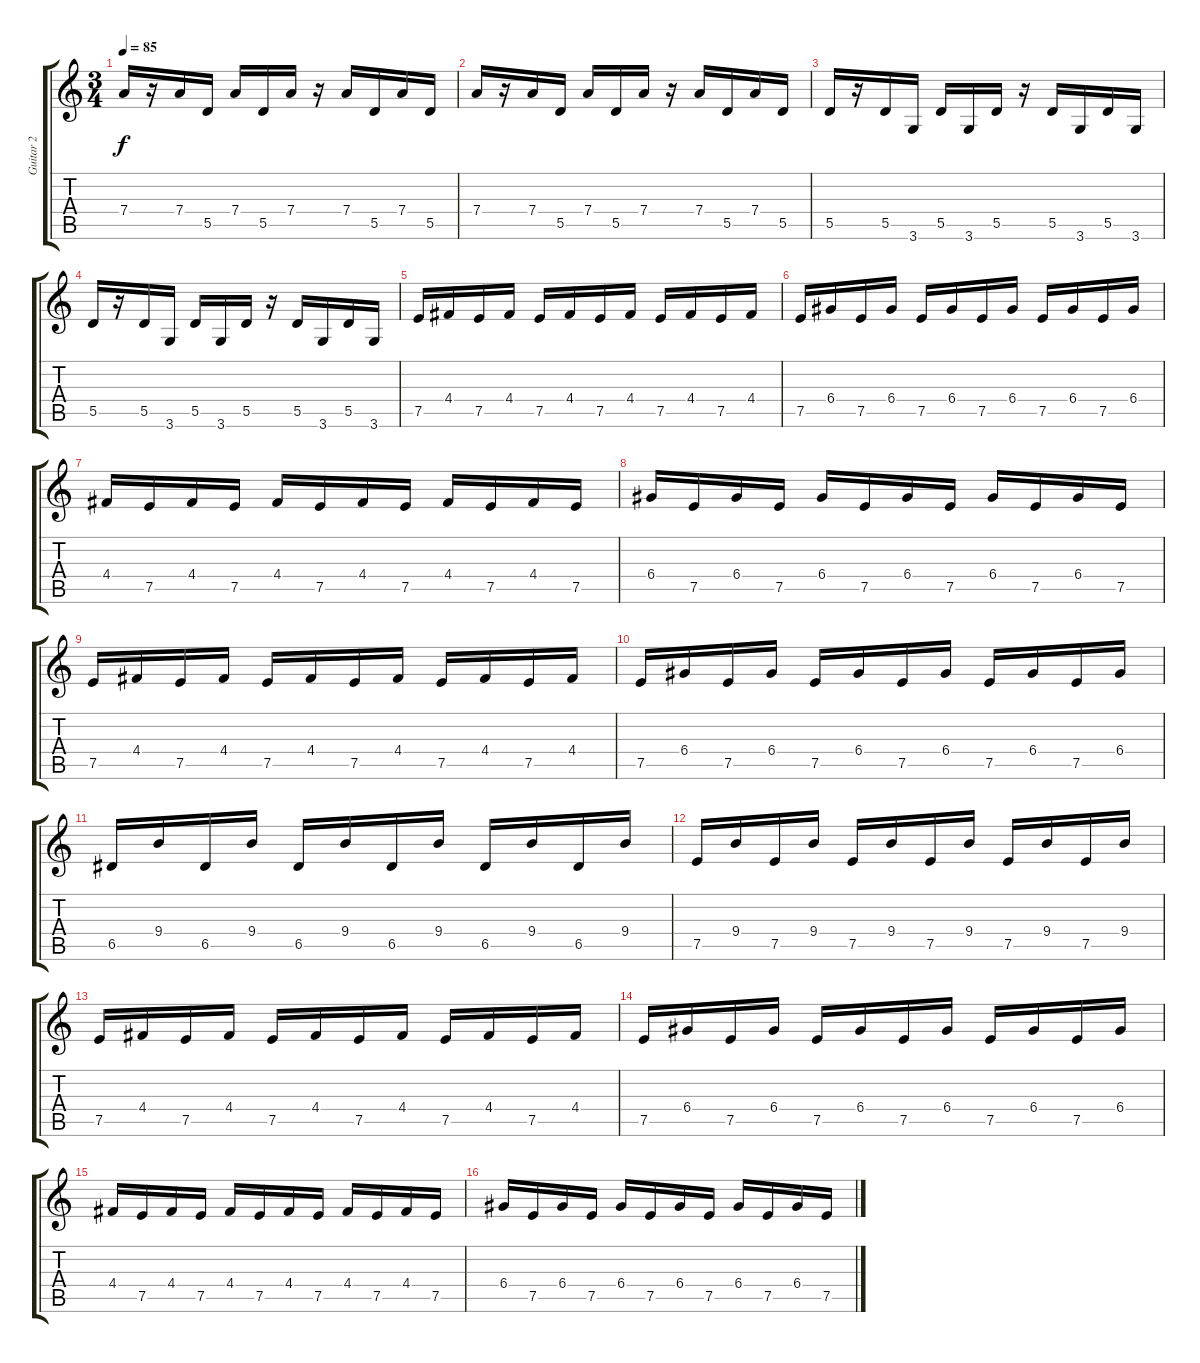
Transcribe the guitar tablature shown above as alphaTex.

\track ("Guitar 2" "Guitar 2") {instrument electricguitarjazz}
\staff {score tabs}
\tuning (E4 B3 G3 D3 A2 E2) {hide}
\ts (3 4)
\tempo 85
\clef g2
\ks c
7.4.16{dy f} r.16 7.4.16 5.5.16 7.4.16 5.5.16 7.4.16 r.16 7.4.16 5.5.16 7.4.16 5.5.16 |
7.4.16 r.16 7.4.16 5.5.16 7.4.16 5.5.16 7.4.16 r.16 7.4.16 5.5.16 7.4.16 5.5.16 |
5.5.16 r.16 5.5.16 3.6.16 5.5.16 3.6.16 5.5.16 r.16 5.5.16 3.6.16 5.5.16 3.6.16 |
5.5.16 r.16 5.5.16 3.6.16 5.5.16 3.6.16 5.5.16 r.16 5.5.16 3.6.16 5.5.16 3.6.16 |
7.5.16 4.4.16 7.5.16 4.4.16 7.5.16 4.4.16 7.5.16 4.4.16 7.5.16 4.4.16 7.5.16 4.4.16 |
7.5.16 6.4.16 7.5.16 6.4.16 7.5.16 6.4.16 7.5.16 6.4.16 7.5.16 6.4.16 7.5.16 6.4.16 |
4.4.16 7.5.16 4.4.16 7.5.16 4.4.16 7.5.16 4.4.16 7.5.16 4.4.16 7.5.16 4.4.16 7.5.16 |
6.4.16 7.5.16 6.4.16 7.5.16 6.4.16 7.5.16 6.4.16 7.5.16 6.4.16 7.5.16 6.4.16 7.5.16 |
7.5.16 4.4.16 7.5.16 4.4.16 7.5.16 4.4.16 7.5.16 4.4.16 7.5.16 4.4.16 7.5.16 4.4.16 |
7.5.16 6.4.16 7.5.16 6.4.16 7.5.16 6.4.16 7.5.16 6.4.16 7.5.16 6.4.16 7.5.16 6.4.16 |
6.5.16 9.4.16 6.5.16 9.4.16 6.5.16 9.4.16 6.5.16 9.4.16 6.5.16 9.4.16 6.5.16 9.4.16 |
7.5.16 9.4.16 7.5.16 9.4.16 7.5.16 9.4.16 7.5.16 9.4.16 7.5.16 9.4.16 7.5.16 9.4.16 |
7.5.16 4.4.16 7.5.16 4.4.16 7.5.16 4.4.16 7.5.16 4.4.16 7.5.16 4.4.16 7.5.16 4.4.16 |
7.5.16 6.4.16 7.5.16 6.4.16 7.5.16 6.4.16 7.5.16 6.4.16 7.5.16 6.4.16 7.5.16 6.4.16 |
4.4.16 7.5.16 4.4.16 7.5.16 4.4.16 7.5.16 4.4.16 7.5.16 4.4.16 7.5.16 4.4.16 7.5.16 |
6.4.16 7.5.16 6.4.16 7.5.16 6.4.16 7.5.16 6.4.16 7.5.16 6.4.16 7.5.16 6.4.16 7.5.16
